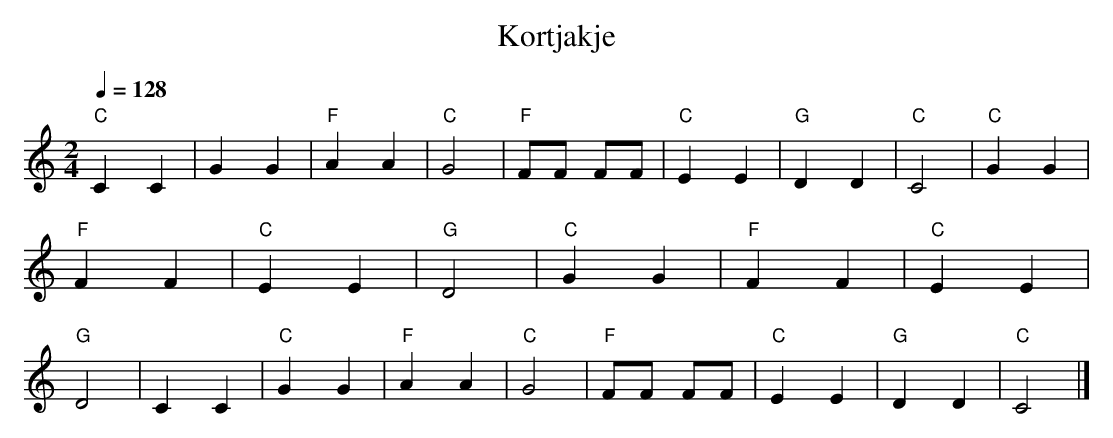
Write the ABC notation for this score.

X:1
T:Kortjakje
Q:1/4=128
M:2/4
L:1/8
K:C
"C"C2 C2 | G2 G2 | "F"A2 A2 | "C"G4 | "F"FF FF | "C"E2 E2 | "G"D2 D2 | "C"C4 |
"C"G2 G2 | "F"F2 F2 | "C"E2 E2 | "G"D4 | "C"G2 G2 | "F"F2 F2 | "C"E2 E2 | "G"D4 |
C2 C2 | "C"G2 G2 | "F"A2 A2 | "C"G4 | "F"FF FF | "C"E2 E2 | "G"D2 D2 | "C"C4 |]
